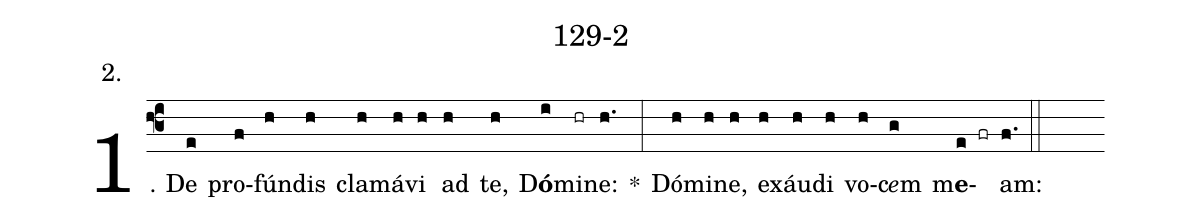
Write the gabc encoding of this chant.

name: 129-2;
annotation: 2.;
%%
(f3)1. De(e) pro(f)fún(h)dis(h) cla(h)má(h)vi(h) ad(h) te,(h) D<b>ó</b>(i)mi(hr)ne:(h.) *(:) Dó(h)mi(h)ne,(h) ex(h)áu(h)di(h) vo(h)c<i>e</i>m(g) m<b>e</b>(e fr)am:(f.) (::)
